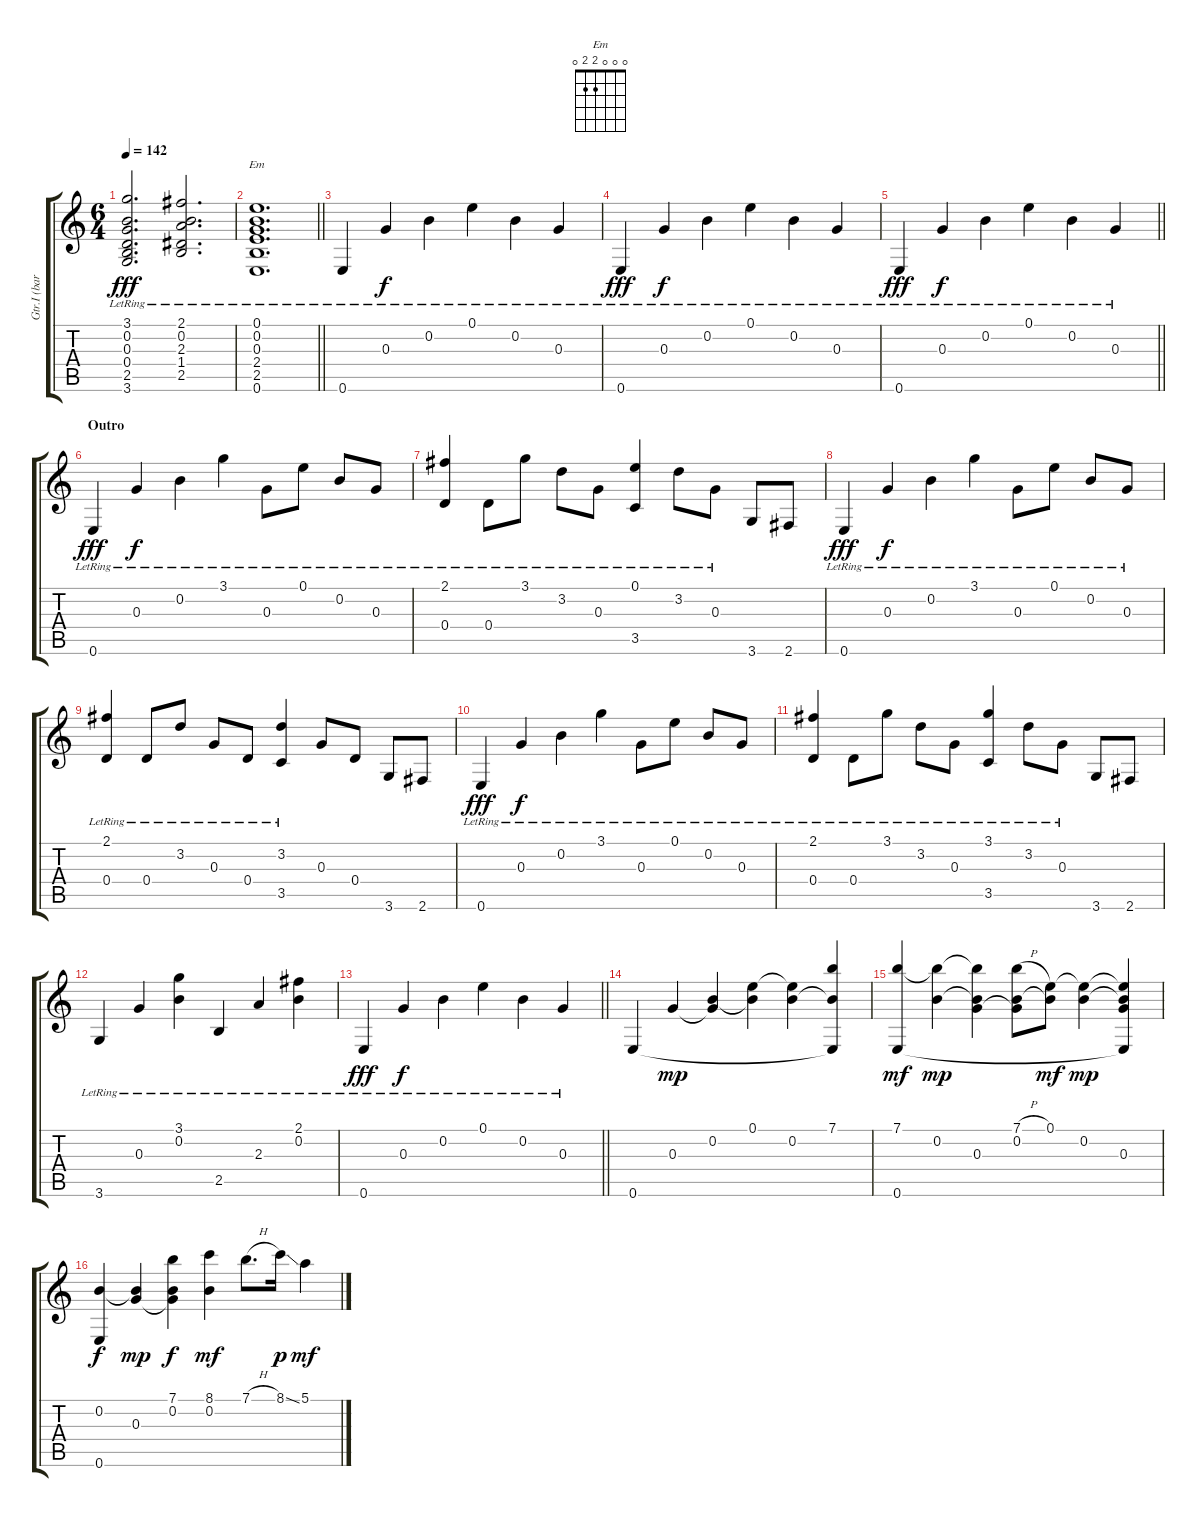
\track ("Gtr.I (bare)" "Gtr.I (bar") {instrument acousticguitarsteel}
\staff {score tabs}
\tuning (E4 B3 G3 D3 A2 E2) {hide}
\chord ("Em" 0 0 0 2 2 0)
\ts (6 4)
\tempo 142
\clef g2
\ks c
(3.1 0.2{lr} 0.3 0.4 2.5 3.6).2{d dy fff} (2.1 0.2{lr} 2.3 1.4 2.5).2{d} |
\barLineRight lightlight
(0.1 0.2{lr} 0.3 2.4 2.5 0.6).1{d ch "Em" volume 12 instrument distortionguitar} |
0.6{lr}.4{volume 6 instrument acousticguitarsteel} 0.3{lr}.4{dy f volume 16} 0.2{lr}.4 0.1{lr}.4 0.2{lr}.4 0.3{lr}.4 |
0.6{lr}.4{dy fff} 0.3{lr}.4{dy f} 0.2{lr}.4 0.1{lr}.4 0.2{lr}.4 0.3{lr}.4 |
\barLineRight lightlight
0.6{lr}.4{dy fff} 0.3{lr}.4{dy f} 0.2{lr}.4 0.1{lr}.4 0.2{lr}.4 0.3{lr}.4 |
\section ("" "Outro")
0.6{lr}.4{dy fff instrument acousticguitarsteel} 0.3{lr}.4{dy f} 0.2{lr}.4 3.1{lr}.4 0.3{lr}.8 0.1{lr}.8 0.2{lr}.8 0.3{lr}.8 |
(2.1{lr} 0.4{lr}).4 0.4{lr}.8 3.1{lr}.8 3.2{lr}.8 0.3{lr}.8 (0.1{lr} 3.5{lr}).4 3.2{lr}.8 0.3{lr}.8 3.6.8 2.6.8 |
0.6{lr}.4{dy fff} 0.3{lr}.4{dy f} 0.2{lr}.4 3.1{lr}.4 0.3{lr}.8 0.1{lr}.8 0.2{lr}.8 0.3{lr}.8 |
(2.1{lr} 0.4{lr}).4 0.4{lr}.8 3.2{lr}.8 0.3{lr}.8 0.4{lr}.8 (3.2 3.5{lr}).4 0.3.8 0.4.8 3.6.8 2.6.8 |
0.6{lr}.4{dy fff} 0.3{lr}.4{dy f} 0.2{lr}.4 3.1{lr}.4 0.3{lr}.8 0.1{lr}.8 0.2{lr}.8 0.3{lr}.8 |
(2.1{lr} 0.4{lr}).4 0.4{lr}.8 3.1{lr}.8 3.2{lr}.8 0.3{lr}.8 (3.1{lr} 3.5{lr}).4 3.2{lr}.8 0.3{lr}.8 3.6.8 2.6.8 |
3.6{lr}.4 0.3{lr}.4 (3.1{lr} 0.2{lr}).4 2.5{lr}.4 2.3{lr}.4 (2.1{lr} 0.2{lr}).4 |
\barLineRight lightlight
0.6{lr}.4{dy fff} 0.3{lr}.4{dy f} 0.2{lr}.4 0.1{lr}.4 0.2{lr}.4 0.3{lr}.4 |
0.6.4{volume 12} 0.3.4{dy mp} (0.2 0.3{t}).4 (0.1 0.2{t}).4 (0.1{t} 0.2).4 (7.1 0.2{t} 0.6{t}).4 |
(7.1 0.6).4{dy mf} (7.1{t} 0.2).4{dy mp} (7.1{t} 0.2{t} 0.3).4 (7.1{h} 0.2 0.3{t}).8 (0.1 0.2{t}).8{dy mf} (0.1{t} 0.2).4{dy mp} (0.1{t} 0.2{t} 0.3 0.6{t}).4 |
(0.2 0.6).4{dy f volume 8} (0.2{t} 0.3).4{dy mp} (7.1 0.2 0.3{t}).4{dy f} (8.1 0.2).4{dy mf} 7.1{h}.8{d} 8.1{ss}.16{dy p} 5.1.4{dy mf}
